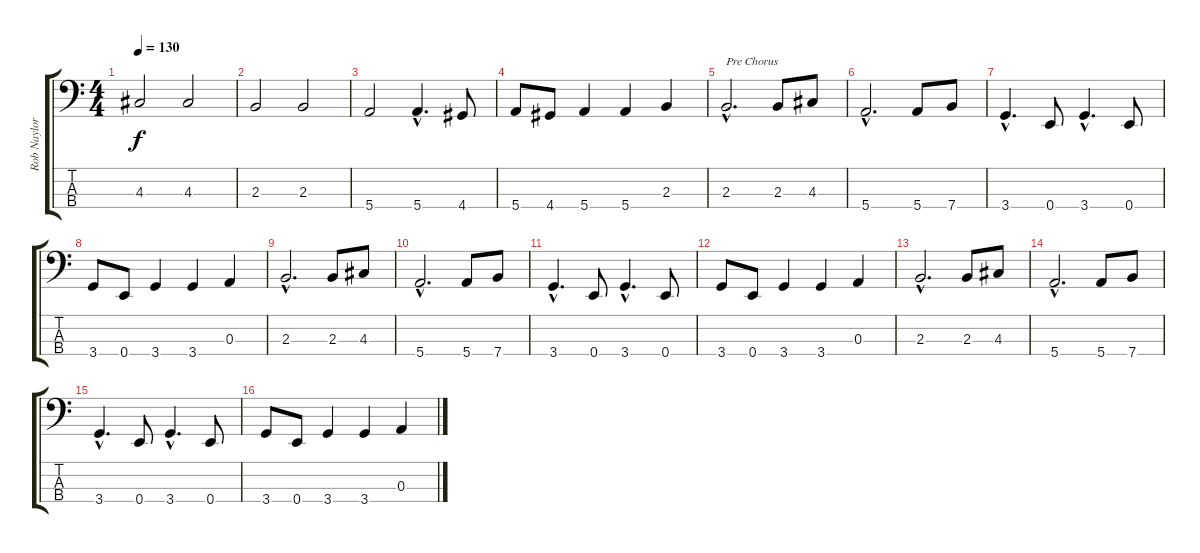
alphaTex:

\track ("Rob Naylor" "Rob Naylor") {instrument electricbasspick}
\staff {score tabs}
\tuning (G2 D2 A1 E1) {hide}
\ts (4 4)
\tempo 130
\clef f4
\ks c
4.3.2{dy f} 4.3.2 |
2.3.2 2.3.2 |
5.4.2 5.4{hac}.4{d} 4.4.8 |
5.4.8 4.4.8 5.4.4 5.4.4 2.3.4 |
2.3{hac}.2{d txt "Pre Chorus"} 2.3.8 4.3.8 |
5.4{hac}.2{d} 5.4.8 7.4.8 |
3.4{hac}.4{d} 0.4.8 3.4{hac}.4{d} 0.4.8 |
3.4.8 0.4.8 3.4.4 3.4.4 0.3.4 |
2.3{hac}.2{d} 2.3.8 4.3.8 |
5.4{hac}.2{d} 5.4.8 7.4.8 |
3.4{hac}.4{d} 0.4.8 3.4{hac}.4{d} 0.4.8 |
3.4.8 0.4.8 3.4.4 3.4.4 0.3.4 |
2.3{hac}.2{d} 2.3.8 4.3.8 |
5.4{hac}.2{d} 5.4.8 7.4.8 |
3.4{hac}.4{d} 0.4.8 3.4{hac}.4{d} 0.4.8 |
3.4.8 0.4.8 3.4.4 3.4.4 0.3.4
